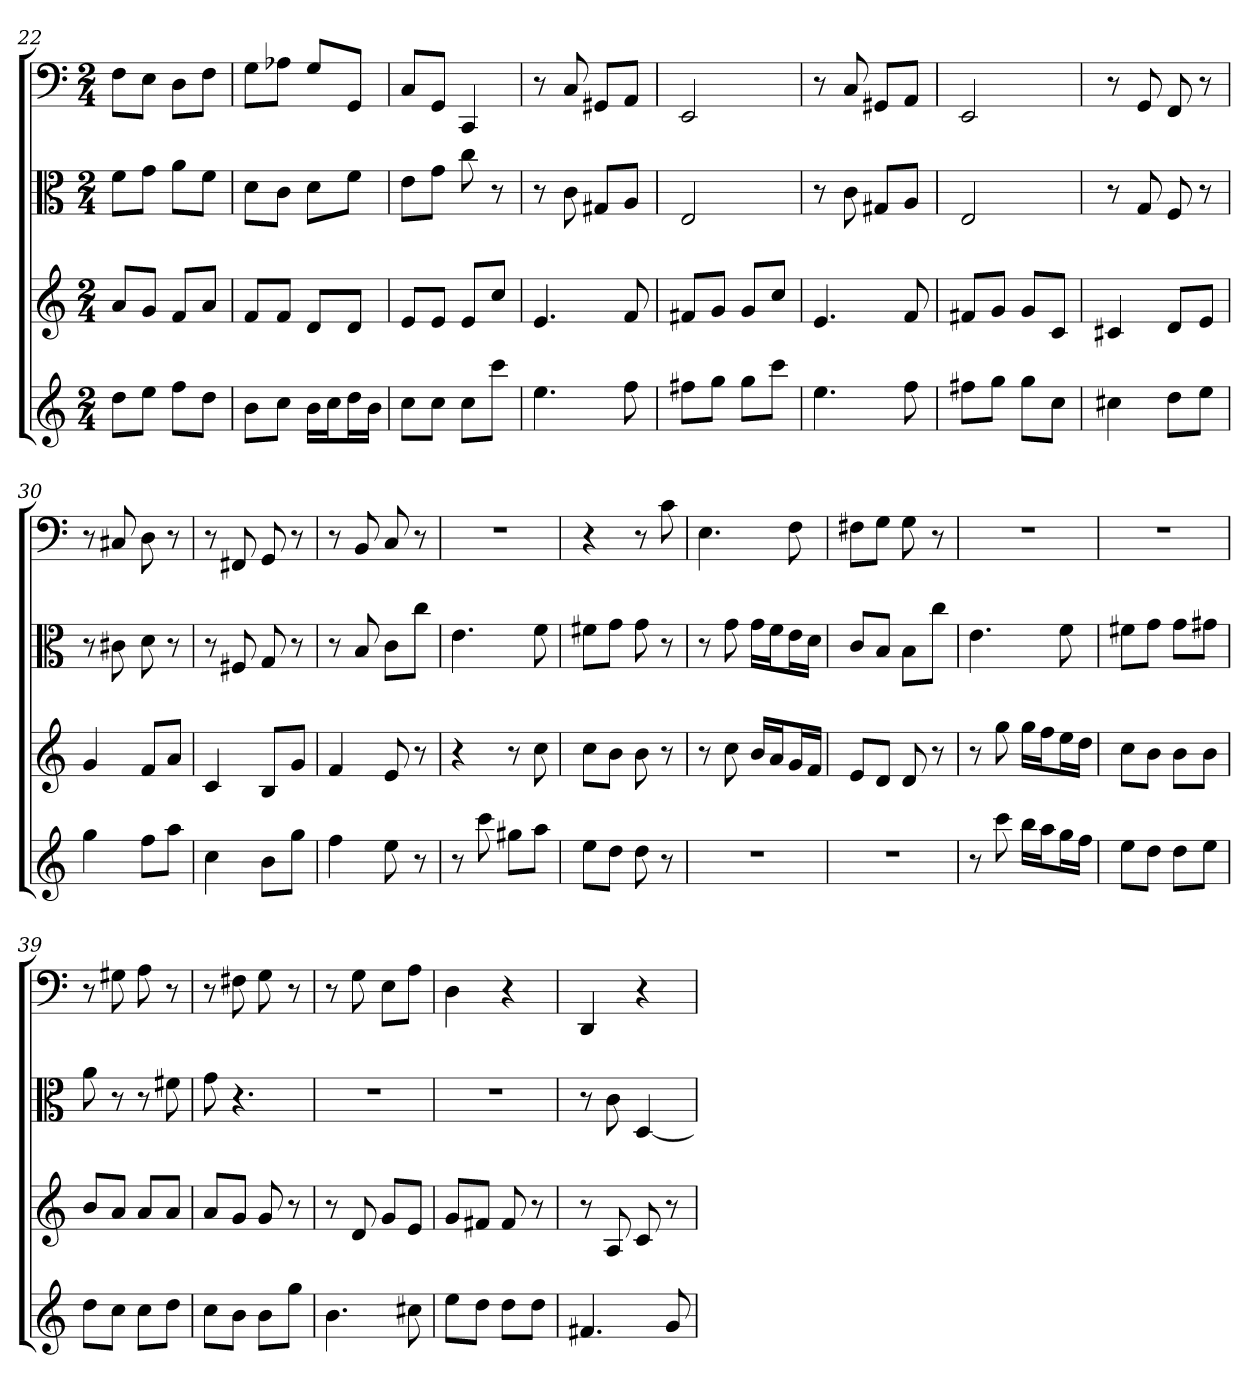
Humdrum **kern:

**kern	**kern	**kern	**kern
*part4	*part3	*part2	*part1
*staff4	*staff3	*staff2	*staff1
*	*	*clefC3	*clefF4
*k[]	*k[]	*k[]	*k[]
*C:	*C:	*C:	*C:
*M2/4	*M2/4	*M2/4	*M2/4
=22	=22	=22	=22
8ddL	8aL	8f\L	8F\L
8eeJ	8gJ	8g\J	8E\J
8ffL	8fL	8a\L	8D\L
8ddJ	8aJ	8f\J	8F\J
=23	=23	=23	=23
8bL	8fL	8d\L	8G\L
8ccJ	8fJ	8c\J	8A-X\J
16bLL	8dL	8d\L	8G/L
16ccJ	.	.	.
16ddL	8dJ	8f\J	8GG/J
16bJJ	.	.	.
=24	=24	=24	=24
8ccL	8eL	8e\L	8C/L
8ccJ	8eJ	8g\J	8GG/J
8ccL	8eL	8cc	4CC
8cccJ	8ccJ	8r	.
=25	=25	=25	=25
4.ee	4.e	8r	8r
.	.	8c	8C
.	.	8G#X/L	8GG#X/L
8ff	8f	8A/J	8AA/J
=26	=26	=26	=26
8ff#XL	8f#XL	2E	2EE
8ggJ	8gJ	.	.
8ggL	8gL	.	.
8cccJ	8ccJ	.	.
=27	=27	=27	=27
4.ee	4.e	8r	8r
.	.	8c	8C
.	.	8G#X/L	8GG#X/L
8ff	8f	8A/J	8AA/J
=28	=28	=28	=28
8ff#XL	8f#XL	2E	2EE
8ggJ	8gJ	.	.
8ggL	8gL	.	.
8ccJ	8cJ	.	.
=29	=29	=29	=29
4cc#X	4c#X	8r	8r
.	.	8G	8GG
8ddL	8dL	8F	8FF
8eeJ	8eJ	8r	8r
=30	=30	=30	=30
4gg	4g	8r	8r
.	.	8c#X	8C#X
8ffL	8fL	8d	8D
8aaJ	8aJ	8r	8r
=31	=31	=31	=31
4cc	4c	8r	8r
.	.	8F#X	8FF#X
8bL	8BL	8G	8GG
8ggJ	8gJ	8r	8r
=32	=32	=32	=32
4ff	4f	8r	8r
.	.	8B	8BB
8ee	8e	8c\L	8C
8r	8r	8cc\J	8r
=33	=33	=33	=33
8r	4r	4.e	2r
8ccc	.	.	.
8gg#XL	8r	.	.
8aaJ	8cc	8f	.
=34	=34	=34	=34
8eeL	8ccL	8f#X\L	4r
8ddJ	8bJ	8g\J	.
8dd	8b	8g	8r
8r	8r	8r	8c
=35	=35	=35	=35
2r	8r	8r	4.E
.	8cc	8g	.
.	16bLL	16g\LL	.
.	16aJ	16f\J	.
.	16gL	16e\L	8F
.	16fJJ	16d\JJ	.
=36	=36	=36	=36
2r	8eL	8c/L	8F#X\L
.	8dJ	8B/J	8G\J
.	8d	8B\L	8G
.	8r	8cc\J	8r
=37	=37	=37	=37
8r	8r	4.e	2r
8ccc	8gg	.	.
16bbLL	16ggLL	.	.
16aaJ	16ffJ	.	.
16ggL	16eeL	8f	.
16ffJJ	16ddJJ	.	.
=38	=38	=38	=38
8eeL	8ccL	8f#X\L	2r
8ddJ	8bJ	8g\J	.
8ddL	8bL	8g\L	.
8eeJ	8bJ	8g#X\J	.
=39	=39	=39	=39
8ddL	8bL	8a	8r
8ccJ	8aJ	8r	8G#X
8ccL	8aL	8r	8A
8ddJ	8aJ	8f#X	8r
=40	=40	=40	=40
8ccL	8aL	8g	8r
8bJ	8gJ	4.r	8F#X
8bL	8g	.	8G
8ggJ	8r	.	8r
=41	=41	=41	=41
4.b	8r	2r	8r
.	8d	.	8G
.	8gL	.	8E\L
8cc#X	8eJ	.	8A\J
=42	=42	=42	=42
8eeL	8gL	2r	4D
8ddJ	8f#XJ	.	.
8ddL	8f#	.	4r
8ddJ	8r	.	.
=43	=43	=43	=43
4.f#X	8r	8r	4DD
.	8A	8c	.
.	8c	[4D	4r
8g	8r	.	.
=	=	=	=
*-	*-	*-	*-
